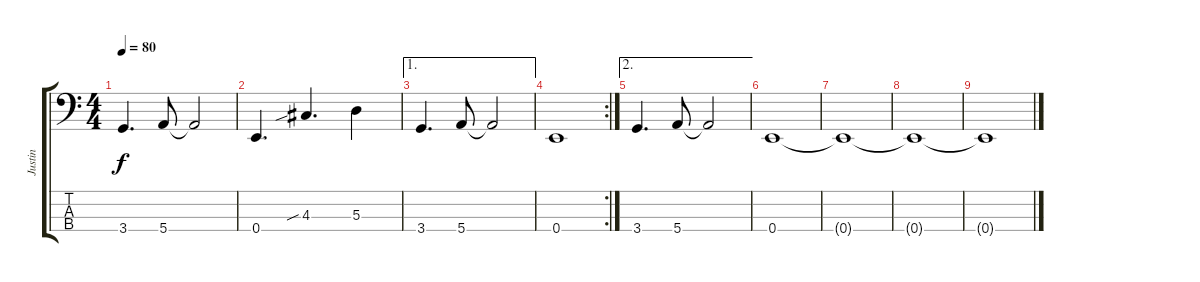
\track ("Justin" "Justin") {instrument electricbasspick}
\staff {score tabs}
\tuning (G2 D2 A1 E1) {hide}
\ts (4 4)
\tempo 80
\clef f4
\ks c
3.4.4{d dy f} 5.4.8 5.4{t}.2 |
0.4.4{d} 4.3{sib}.4{d} 5.3.4 |
\ae 1
3.4.4{d} 5.4.8 5.4{t}.2 |
\rc 2
0.4.1 |
\ae 2
3.4.4{d} 5.4.8 5.4{t}.2 |
0.4.1 |
0.4{t}.1 |
0.4{t}.1 |
0.4{t}.1
